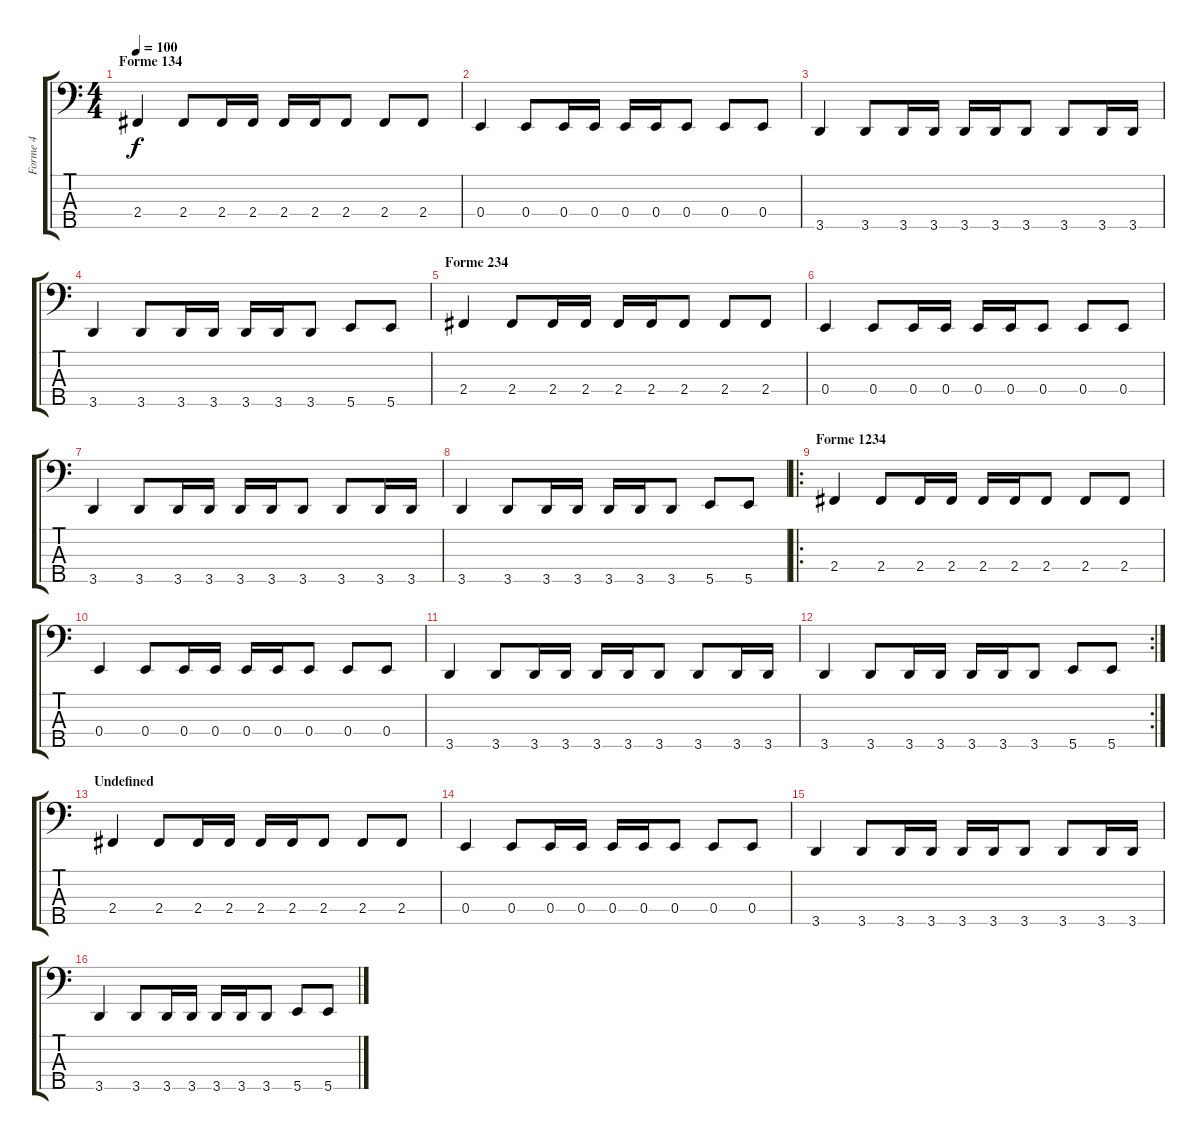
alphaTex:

\track ("Forme 4" "Forme 4") {instrument electricbasspick}
\staff {score tabs}
\tuning (G2 D2 A1 E1 B0) {hide}
\ts (4 4)
\section ("" "Forme 134")
\tempo 100
\clef f4
\ks c
2.4.4{dy f} 2.4.8 2.4.16 2.4.16 2.4.16 2.4.16 2.4.8 2.4.8 2.4.8 |
0.4.4 0.4.8 0.4.16 0.4.16 0.4.16 0.4.16 0.4.8 0.4.8 0.4.8 |
3.5.4 3.5.8 3.5.16 3.5.16 3.5.16 3.5.16 3.5.8 3.5.8 3.5.16 3.5.16 |
3.5.4 3.5.8 3.5.16 3.5.16 3.5.16 3.5.16 3.5.8 5.5.8 5.5.8 |
\section ("" "Forme 234")
2.4.4 2.4.8 2.4.16 2.4.16 2.4.16 2.4.16 2.4.8 2.4.8 2.4.8 |
0.4.4 0.4.8 0.4.16 0.4.16 0.4.16 0.4.16 0.4.8 0.4.8 0.4.8 |
3.5.4 3.5.8 3.5.16 3.5.16 3.5.16 3.5.16 3.5.8 3.5.8 3.5.16 3.5.16 |
3.5.4 3.5.8 3.5.16 3.5.16 3.5.16 3.5.16 3.5.8 5.5.8 5.5.8 |
\ro
\section ("" "Forme 1234")
2.4.4 2.4.8 2.4.16 2.4.16 2.4.16 2.4.16 2.4.8 2.4.8 2.4.8 |
0.4.4 0.4.8 0.4.16 0.4.16 0.4.16 0.4.16 0.4.8 0.4.8 0.4.8 |
3.5.4 3.5.8 3.5.16 3.5.16 3.5.16 3.5.16 3.5.8 3.5.8 3.5.16 3.5.16 |
\rc 2
3.5.4 3.5.8 3.5.16 3.5.16 3.5.16 3.5.16 3.5.8 5.5.8 5.5.8 |
\section ("" "Undefined")
2.4.4 2.4.8 2.4.16 2.4.16 2.4.16 2.4.16 2.4.8 2.4.8 2.4.8 |
0.4.4 0.4.8 0.4.16 0.4.16 0.4.16 0.4.16 0.4.8 0.4.8 0.4.8 |
3.5.4 3.5.8 3.5.16 3.5.16 3.5.16 3.5.16 3.5.8 3.5.8 3.5.16 3.5.16 |
3.5.4 3.5.8 3.5.16 3.5.16 3.5.16 3.5.16 3.5.8 5.5.8 5.5.8
